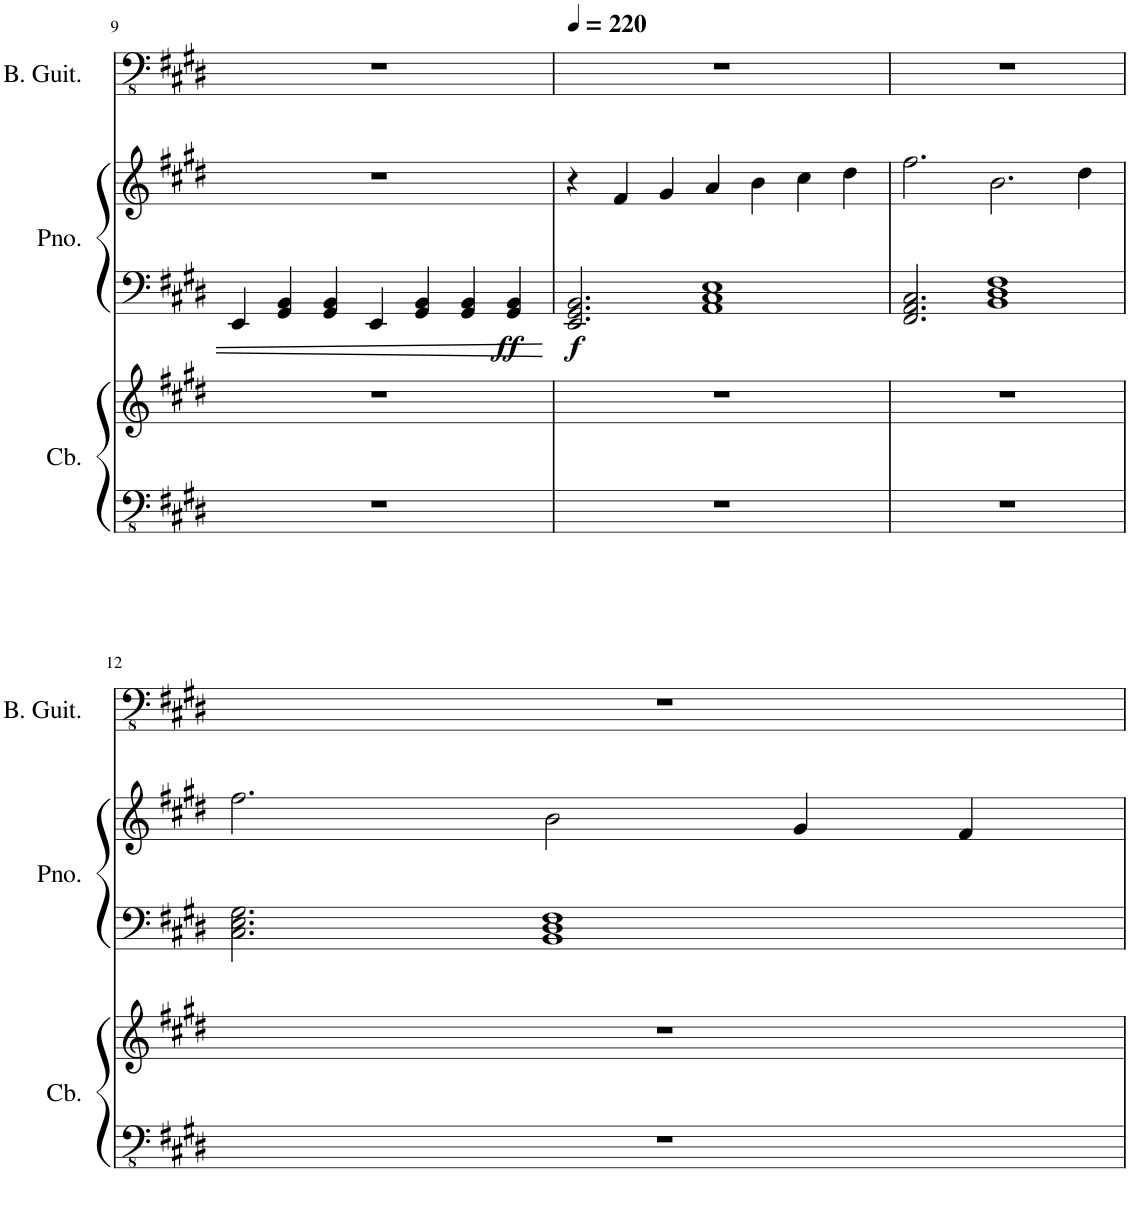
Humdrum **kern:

**kern	**kern	**kern	**kern	**dynam	**kern
*part3	*part3	*part2	*part2	*part2	*part1
*staff5	*staff4	*staff3	*staff2	*staff2/3	*staff1
*I"コントラバス	*	*I"Piano	*	*	*I"ベース
*	*	*I'Pno.	*	*	*
!!LO:PB:g=z
*clefFv4	*clefG2	*clefF4	*clefG2	*	*clefFv4
*ITrd7c12	*ITrd7c12	*	*	*	*
*k[f#c#g#d#]	*k[f#c#g#d#]	*k[f#c#g#d#]	*k[f#c#g#d#]	*	*k[f#c#g#d#]
*M7/4	*M7/4	*M7/4	*M7/4	*	*M7/4
=9	=9	=9	=9	=9	=9
1..r	1..r	4EE/	1..r	.	1..r
.	.	4GG#/ 4BB/	.	.	.
.	.	4GG#/ 4BB/	.	.	.
.	.	4EE/	.	.	.
.	.	4GG#/ 4BB/	.	.	.
.	.	4GG#/ 4BB/	.	.	.
!	!	!	!	!LO:DY:b=2	!
.	.	4GG#/ 4BB/	.	ff	.
=10	=10	=10	=10	=10	=10
*	*	*	*	*	*MM220
!	!	!	!	!LO:DY:b=2	!
1..r	1..r	2.EE/ 2.GG#/ 2.BB/	4r	f	1..r
.	.	.	4f#/	.	.
.	.	.	4g#/	.	.
.	.	1AA 1C# 1E	4a/	.	.
.	.	.	4b\	.	.
.	.	.	4cc#\	.	.
.	.	.	4dd#\	.	.
=11	=11	=11	=11	=11	=11
1..r	1..r	2.FF#/ 2.AA/ 2.C#/	2.ff#\	.	1..r
.	.	1BB 1D# 1F#	2.b\	.	.
.	.	.	4dd#\	.	.
!!LO:LB:g=z
=12	=12	=12	=12	=12	=12
1..r	1..r	2.C#\ 2.E\ 2.G#\	2.ff#\	.	1..r
.	.	1BB 1D# 1F#	2b\	.	.
.	.	.	4g#/	.	.
.	.	.	4f#/	.	.
=	=	=	=	=	=
*-	*-	*-	*-	*-	*-
